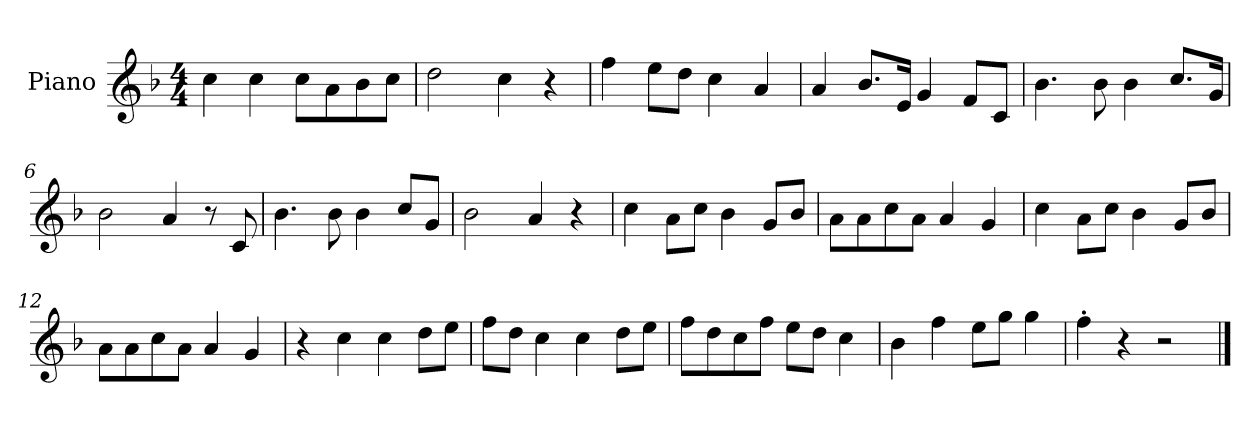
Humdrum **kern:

**kern
*part1
*staff1
*I"Piano
*I'P-no
*clefG2
*k[b-]
*M4/4
*MM90
=1
4cc\
4cc\
8cc\L
8a\
8b-\
8cc\J
=2
2dd\
4cc\
4r
=3
4ff\
8ee\L
8dd\J
4cc\
4a/
=4
4a/
8.b-/L
16e/Jk
4g/
8f/L
8c/J
=5
4.b-\
8b-\
4b-\
8.cc/L
16g/Jk
=6
2b-\
4a/
8r
8c/
=7
4.b-\
8b-\
4b-\
8cc/L
8g/J
!!LO:LB:g=z
=8
2b-\
4a/
4r
=9
4cc\
8a\L
8cc\J
4b-\
8g/L
8b-/J
=10
8a\L
8a\
8cc\
8a\J
4a/
4g/
=11
4cc\
8a\L
8cc\J
4b-\
8g/L
8b-/J
=12
8a\L
8a\
8cc\
8a\J
4a/
4g/
=13
4r
4cc\
4cc\
8dd\L
8ee\J
=14
8ff\L
8dd\J
4cc\
4cc\
8dd\L
8ee\J
!!LO:LB:g=z
=15
8ff\L
8dd\
8cc\
8ff\J
8ee\L
8dd\J
4cc\
=16
4b-\
4ff\
8ee\L
8gg\J
4gg\
=17
4ff'\
4r
2r
==
*-
